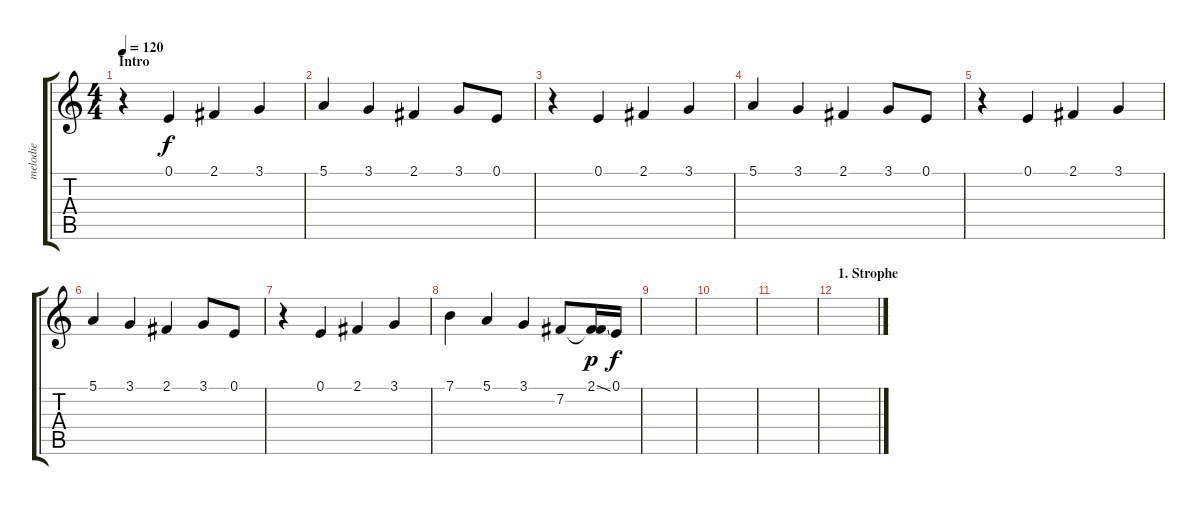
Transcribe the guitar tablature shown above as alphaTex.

\track ("melodie" "melodie") {instrument lead6voice}
\staff {score tabs}
\tuning (E4 B3 G3 D3 A2 E2) {hide}
\ts (4 4)
\section ("" "Intro")
\tempo 120
\clef g2
\ks c
r.4{dy f instrument lead6voice} 0.1.4 2.1.4 3.1.4 |
5.1.4 3.1.4 2.1.4 3.1.8 0.1.8 |
r.4 0.1.4 2.1.4 3.1.4 |
5.1.4 3.1.4 2.1.4 3.1.8 0.1.8 |
r.4 0.1.4 2.1.4 3.1.4 |
5.1.4 3.1.4 2.1.4 3.1.8 0.1.8 |
r.4 0.1.4 2.1.4 3.1.4 |
7.1.4 5.1.4 3.1.4 7.2.8 (2.1{ss} 7.2{t}).16{dy p} 0.1.16{dy f} |
|
|
|
\section ("" "1. Strophe")
